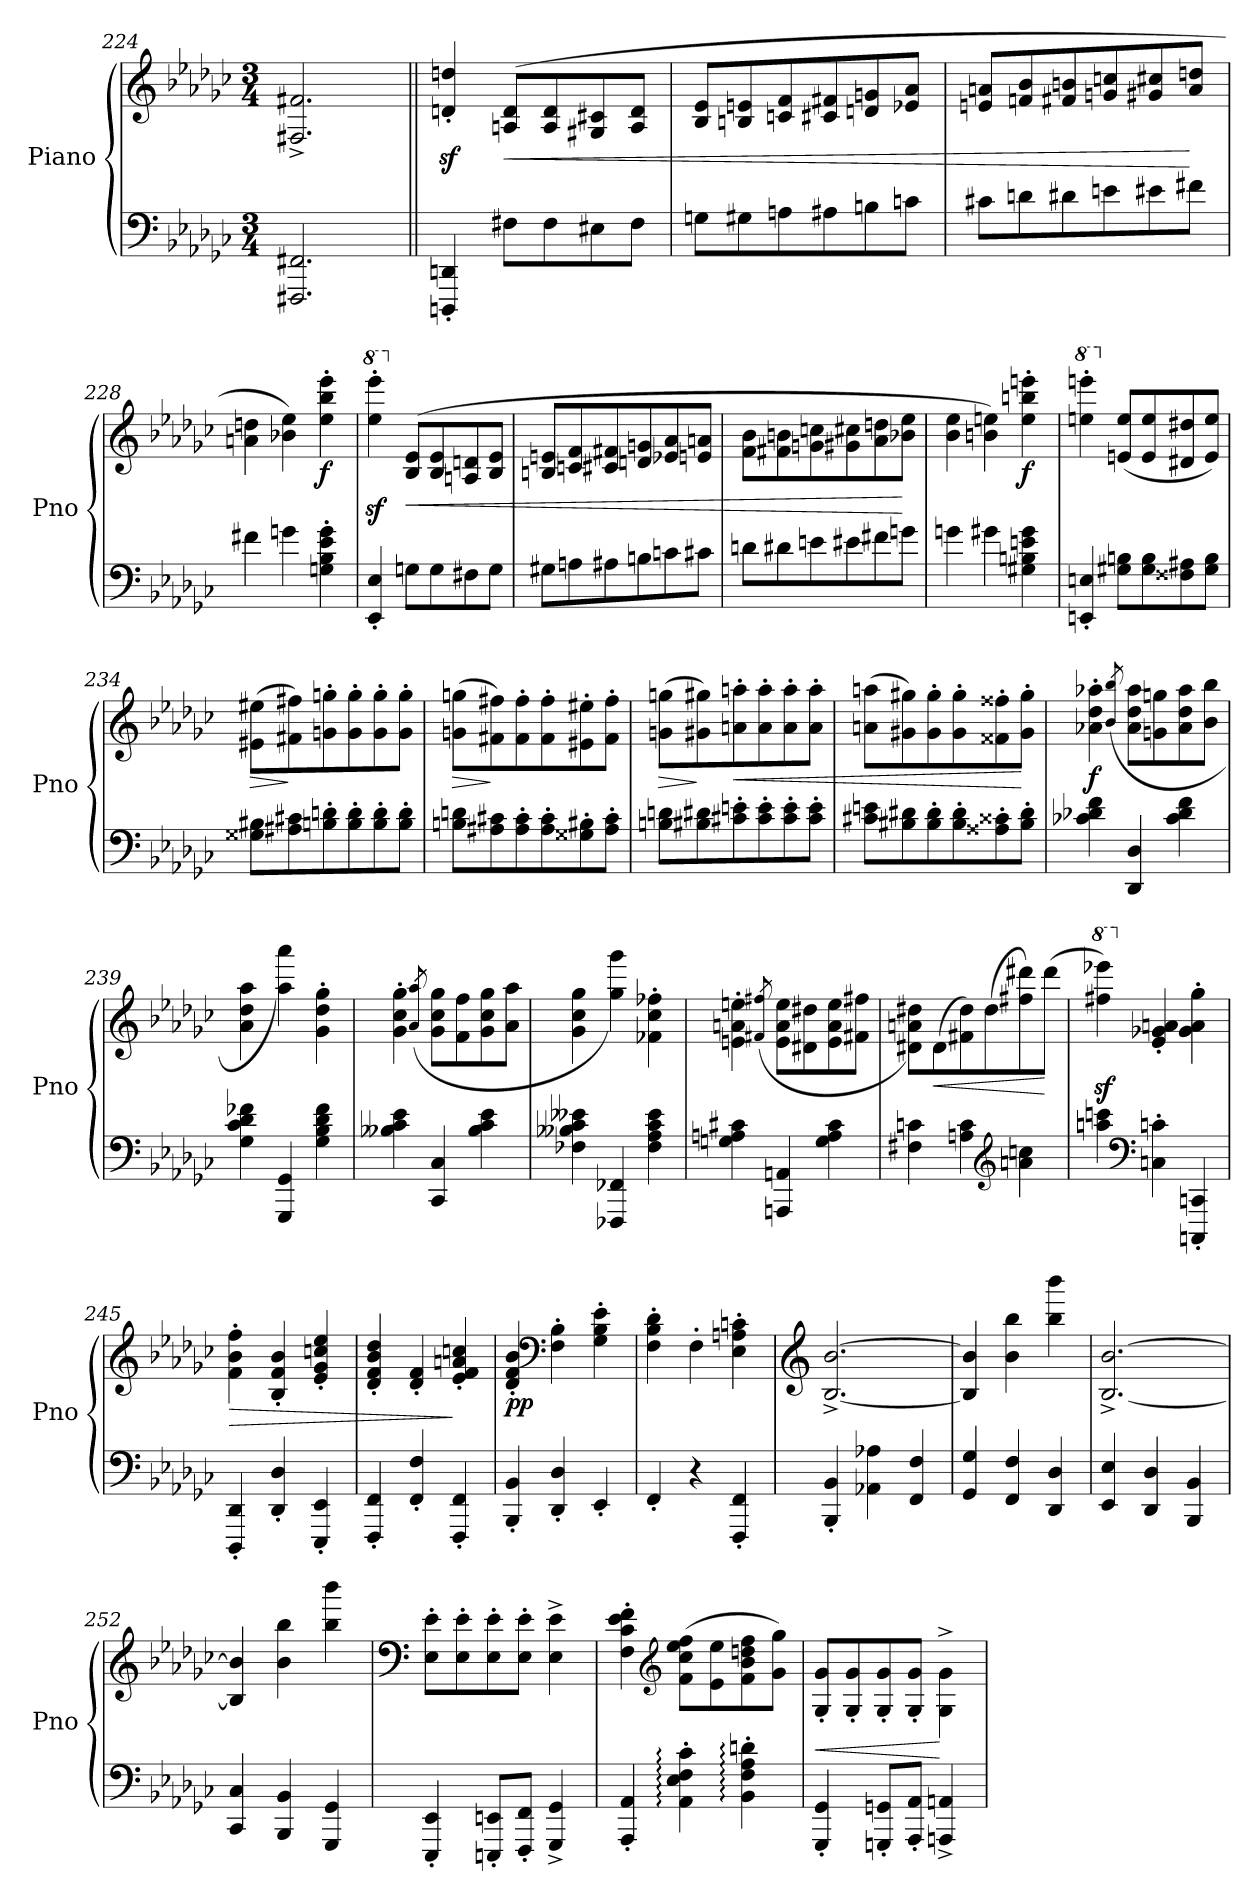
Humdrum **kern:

**kern	**kern	**dynam
*part1	*part1	*part1
*staff2	*staff1	*staff1/2
*I"Piano	*	*
*I'Pno	*	*
*clefF4	*clefG2	*
*k[b-e-a-d-g-c-]	*k[b-e-a-d-g-c-]	*
*M3/4	*M3/4	*
=224	=224	=224
2.FFF#X/ 2.FF#X/	2.F#X/^ 2.f#X/^	.
=225||	=225||	=225||
4DDDn/' 4DDn/'	4dn/z<' 4ddn/z<'	.
!	!	!LO:HP:b
8F#X\L	(8An/ 8d/L	<
8F#\	8A/ 8d/	.
8E#X\	8G#X/ 8c#X/	.
8F#\J	8A/ 8d/J	.
!!LO:LB:g=z
=226	=226	=226
8Gn\L	8B-/ 8e-/L	.
8G#X\	8Bn/ 8en/	.
8An\	8cn/ 8f/	.
8A#X\	8c#X/ 8f#X/	.
8Bn\	8dn/ 8gn/	.
8cn\J	8e-X/ 8a-/J	.
!!LO:LB:g=z
=227	=227	=227
8c#X\L	8en/ 8an/L	.
8dn\	8fn/ 8b-/	.
8d#X\	8f#X/ 8bn/	.
8en\	8gn/ 8ccn/	.
8e#X\	8g#X/ 8cc#X/	.
8f#X\J	8a/ 8ddn/J	[
=228	=228	=228
4f#X\	4an\ 4ddn\	.
4gn\	4b-X\ 4ee-\)	.
!	!	!LO:DY:b
4Gn\' 4B-\' 4e-\' 4g\'	4ee-\' 4bb-\' 4eee-\'	f
=229	=229	=229
*	*8va	*
4EE-/' 4E-/'	4eee-\z<' 4eeee-\z<'	.
*	*X8va	*
!	!	!LO:HP:b
8Gn\L	(8B-/ 8e-/L	<
8G\	8B-/ 8e-/	.
8F#X\	8An/ 8dn/	.
8G\J	8B-/ 8e-/J	.
=230	=230	=230
8G#X\L	8Bn/ 8en/L	.
8An\	8cn/ 8f/	.
8A#X\	8c#X/ 8f#X/	.
8Bn\	8dn/ 8gn/	.
8cn\	8e-X/ 8a-/	.
8c#X\J	8en/ 8an/J	.
!!LO:LB:g=z
=231	=231	=231
8dn\L	8f\ 8b-\L	.
8d#X\	8f#X\ 8bn\	.
8en\	8gn\ 8ccn\	.
8e#X\	8g#X\ 8cc#X\	.
8f#X\	8a-\ 8ddn\	.
8gn\J	8b-X\ 8ee-\J	[
=232	=232	=232
4gn\	4b-\ 4ee-\	.
4g#X\	4bn\ 4een\)	.
!	!	!LO:DY:b
4G#X\ 4Bn\ 4en\ 4g#\	4ee\' 4bbn\' 4eeen\'	f
=233	=233	=233
*	*8va	*
4EEn/' 4En/'	4eeen\' 4eeeen\'	.
*	*X8va	*
8G#X\ 8Bn\L	(8en/ 8ee/L	.
8G#\ 8B\	8e/ 8ee/	.
8F##X\ 8A#X\	8d#X/ 8dd#X/	.
8G#\ 8B\J	8e/ 8ee/J)	.
=234	=234	=234
!	!	!LO:HP:b
8G##X\ 8B#X\L	(8e#X\ 8ee#X\L	>
8A#X\ 8c#X\	8f#X\ 8ff#X\)	]
8Bn\' 8dn\'	8gn\' 8ggn\'	.
8B\' 8d\'	8g\' 8gg\'	.
8B\' 8d\'	8g\' 8gg\'	.
8B\' 8d\'J	8g\' 8gg\'J	.
!!LO:LB:g=z
=235	=235	=235
!	!	!LO:HP:b
8Bn\ 8dn\L	(8gn\ 8ggn\L	>
8A#X\ 8c#X\	8f#X\ 8ff#X\)	]
8A#\' 8c#\'	8f#\' 8ff#\'	.
8A#\' 8c#\'	8f#\' 8ff#\'	.
8G##X\' 8B#X\'	8e#X\' 8ee#X\'	.
8A#\' 8c#\'J	8f#\' 8ff#\'J	.
=236	=236	=236
!	!	!LO:HP:b
8Bn\ 8dn\L	(8gn\ 8ggn\L	>
8B#X\ 8d#X\	8g#X\ 8gg#X\)	]
!	!	!LO:HP:b
8c#X\' 8en\'	8an\' 8aan\'	<
8c#\' 8e\'	8a\' 8aa\'	.
8c#\' 8e\'	8a\' 8aa\'	.
8c#\' 8e\'J	8a\' 8aa\'J	.
=237	=237	=237
8c#X\ 8en\L	(8an\ 8aan\L	.
8B#X\ 8d#X\	8g#X\ 8gg#X\)	.
8B#\' 8d#\'	8g#\' 8gg#\'	.
8B#\' 8d#\'	8g#\' 8gg#\'	.
8A##X\' 8c##X\'	8f##X\' 8ff##X\'	.
8B#\' 8d#\'J	8g#\' 8gg#\'J	[
!!LO:LB:g=z
=238	=238	=238
!	!	!LO:DY:b
4c-X\ 4d-X\ 4f\	4a-X\' 4dd-\' 4aa-X\'	f
.	(>8qb-/ 8qbb-/	.
4DD-/ 4D-/	8a-\ 8dd-\ 8aa-\L	.
.	8gn\ 8ggn\	.
4c-\ 4d-\ 4f\	8a-\ 8dd-\ 8aa-\	.
.	8b-\ 8bb-\J	.
=239	=239	=239
4G-\ 4c-\ 4d-\ 4f-X\	4a-\ 4dd-\ 4aa-\	.
4GGG-/ 4GG-/	4aa-\ 4aaa-\)	.
4G-\ 4B-\ 4d-\ 4f-\	4g-\' 4dd-\' 4gg-\'	.
!!LO:PB:g=z
=240	=240	=240
4B--X\ 4c-\ 4e-\	4g-\' 4cc-\' 4gg-\'	.
.	(>8qa-/ 8qaa-/	.
4CC-/ 4C-/	8g-\ 8cc-\ 8gg-\L	.
.	8f\ 8ff\	.
4B--\ 4c-\ 4e-\	8g-\ 8cc-\ 8gg-\	.
.	8a-\ 8aa-\J	.
=241	=241	=241
4F-X\ 4B--X\ 4c-\ 4e--X\	4g-\ 4cc-\ 4gg-\	.
4FFF-X/ 4FF-X/	4gg-\ 4ggg-\)	.
4F-\ 4A-\ 4c-\ 4e--\	4f-X\' 4cc-\' 4ff-X\'	.
=242	=242	=242
4Gn\ 4An\ 4c#X\	4en\' 4an\' 4een\'	.
.	(>8qf#X/ 8qff#X/	.
4AAAn/ 4AAn/	8e\ 8a\ 8ee\L	.
.	8d#X\ 8dd#X\	.
4G\ 4A\ 4c#\	8e\ 8a\ 8ee\	.
.	8f#\ 8ff#\J	.
=243	=243	=243
4F#X\ 4cn\	8d#X\ 8an\ 8dd#X\L)	.
!	!	!LO:HP:b
.	(8d#\	<
4An\ 4c\	8f#X\ 8dd#\)	.
.	(8dd#\	.
*clefG2	*	*
4an\ 4ccn\	8ff#X\ 8ddd#X\)	.
.	(8ddd#\J	[
!!LO:LB:g=z
=244	=244	=244
*	*8va	*
4aan\ 4cccn\	4fff#X\z< 4eeee-X\z<)	.
*clefF4	*	*
*	*X8va	*
4Cn\' 4cn\'	4e-/' 4g-X/' 4an/'	.
4CCCn/' 4CCn/'	4g-\' 4a\' 4gg-\'	.
=245	=245	=245
!	!	!LO:HP:b
4DDD-/' 4DD-/'	4f\' 4b-\' 4ff\'	>
4DD-/' 4D-/'	4B-/' 4f/' 4b-/'	.
4EEE-/' 4EE-/'	4e-/' 4g-/' 4ccn/' 4ee-/'	.
!!LO:PB:g=z
=246	=246	=246
4FFF/' 4FF/'	4d-/' 4f/' 4b-/' 4dd-/'	.
4FF/' 4F/'	4d-/' 4f/'	.
4FFF/' 4FF/'	4e-/' 4f/' 4an/' 4ccn/'	]
=247	=247	=247
!	!	!LO:DY:b
4BBB-/' 4BB-/'	4d-/' 4f/' 4b-/'	pp
*	*clefF4	*
4DD-/' 4D-/'	4F\' 4B-\'	.
4EE-'/	4G-\' 4B-\' 4e-\'	.
=248	=248	=248
4FF'/	4F\' 4B-\' 4d-\'	.
4r	4F'\	.
4FFF/' 4FF/'	4E-\' 4An\' 4cn\'	.
=249	=249	=249
*	*clefG2	*
4BBB-/' 4BB-/'	[2.B-/^ [2.b-/^	.
4AA-X\ 4A-X\	.	.
4FF/ 4F/	.	.
=250	=250	=250
4GG-/ 4G-/	4B-/] 4b-/]	.
4FF/ 4F/	4b-\ 4bb-\	.
4DD-/ 4D-/	4bb-\ 4bbb-\	.
=251	=251	=251
4EE-/ 4E-/	[2.B-/^ [2.b-/^	.
4DD-/ 4D-/	.	.
4BBB-/ 4BB-/	.	.
=252	=252	=252
4CC-/ 4C-/	4B-/] 4b-/]	.
4BBB-/ 4BB-/	4b-\ 4bb-\	.
4GGG-/ 4GG-/	4bb-\ 4bbb-\	.
!!LO:LB:g=z
=253	=253	=253
*	*clefF4	*
4EEE-/' 4EE-/'	8E-\' 8e-\'L	.
.	8E-\' 8e-\'	.
8EEEn/' 8EEn/'L	8E-\' 8e-\'	.
8FFF/' 8FF/'J	8E-\' 8e-\'J	.
4GGG-/^ 4GG-/^	4E-\^ 4e-\^	.
!!LO:LB:g=z
=254	=254	=254
4AAA-/' 4AA-/'	4F\' 4c-\' 4e-\' 4f\'	.
*	*clefG2	*
4AA-\:' 4E-\:' 4F\:' 4c-\:'	(8f\ 8cc-\ 8ee-\ 8ff\L	.
.	8e-\ 8ee-\	.
4BB-\:' 4F\:' 4A-\:' 4dn\:'	8f\ 8b-\ 8ddn\ 8ff\	.
.	8g-\ 8gg-\J)	.
=255	=255	=255
!	!	!LO:HP:b
4GGG-/' 4GG-/'	8G-/' 8g-/'L	<
.	8G-/' 8g-/'	.
8GGGn/' 8GGn/'L	8G-/' 8g-/'	.
8AAA-/' 8AA-/'J	8G-/' 8g-/'J	.
4AAAn/^ 4AAn/^	4G-\^ 4g-\^	[
=	=	=
*-	*-	*-
